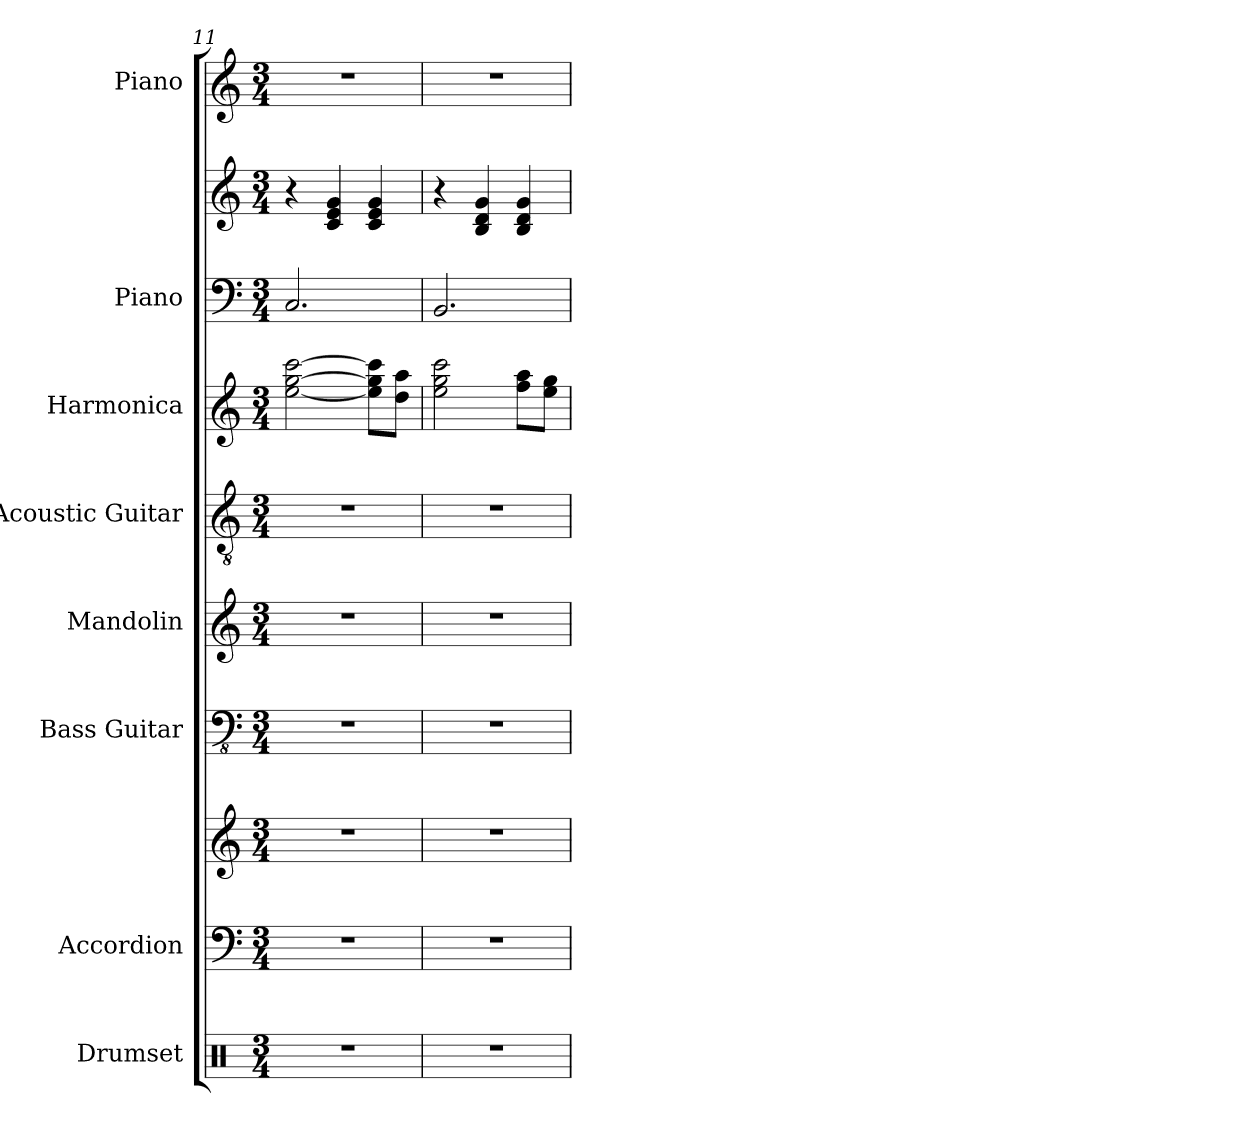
**kern	**kern	**kern	**kern	**kern	**kern	**kern	**kern	**kern	**kern
*part8	*part7	*part7	*part6	*part5	*part4	*part3	*part2	*part2	*part1
*staff10	*staff9	*staff8	*staff7	*staff6	*staff5	*staff4	*staff3	*staff2	*staff1
*I"Drumset	*I"Accordion	*	*I"Bass Guitar	*I"Mandolin	*I"Acoustic Guitar	*I"Harmonica	*I"Piano	*	*I"Piano
*I'Drs.	*I'Acc.	*	*I'B. Guit.	*I'Mdn.	*I'Guit.	*I'Harm.	*I'Pno.	*	*I'Pno.
*clefX	*clefF4	*clefG2	*clefFv4	*clefG2	*clefGv2	*clefG2	*clefF4	*clefG2	*clefG2
*k[]	*k[]	*k[]	*k[]	*k[]	*k[]	*k[]	*k[]	*k[]	*k[]
*M3/4	*M3/4	*M3/4	*M3/4	*M3/4	*M3/4	*M3/4	*M3/4	*M3/4	*M3/4
=11	=11	=11	=11	=11	=11	=11	=11	=11	=11
2.r	2.r	2.r	2.r	2.r	2.r	[2ee\ [2gg\ [2ccc\	2.C/	4r	2.r
.	.	.	.	.	.	.	.	4c/ 4e/ 4g/	.
.	.	.	.	.	.	8ee]\ 8gg]\ 8ccc]\L	.	4c/ 4e/ 4g/	.
.	.	.	.	.	.	8dd\ 8aa\J	.	.	.
=12	=12	=12	=12	=12	=12	=12	=12	=12	=12
2.r	2.r	2.r	2.r	2.r	2.r	2ee\ 2gg\ 2ccc\	2.BB/	4r	2.r
.	.	.	.	.	.	.	.	4B/ 4d/ 4g/	.
.	.	.	.	.	.	8ff\ 8aa\L	.	4B/ 4d/ 4g/	.
.	.	.	.	.	.	8ee\ 8gg\J	.	.	.
=	=	=	=	=	=	=	=	=	=
*-	*-	*-	*-	*-	*-	*-	*-	*-	*-
